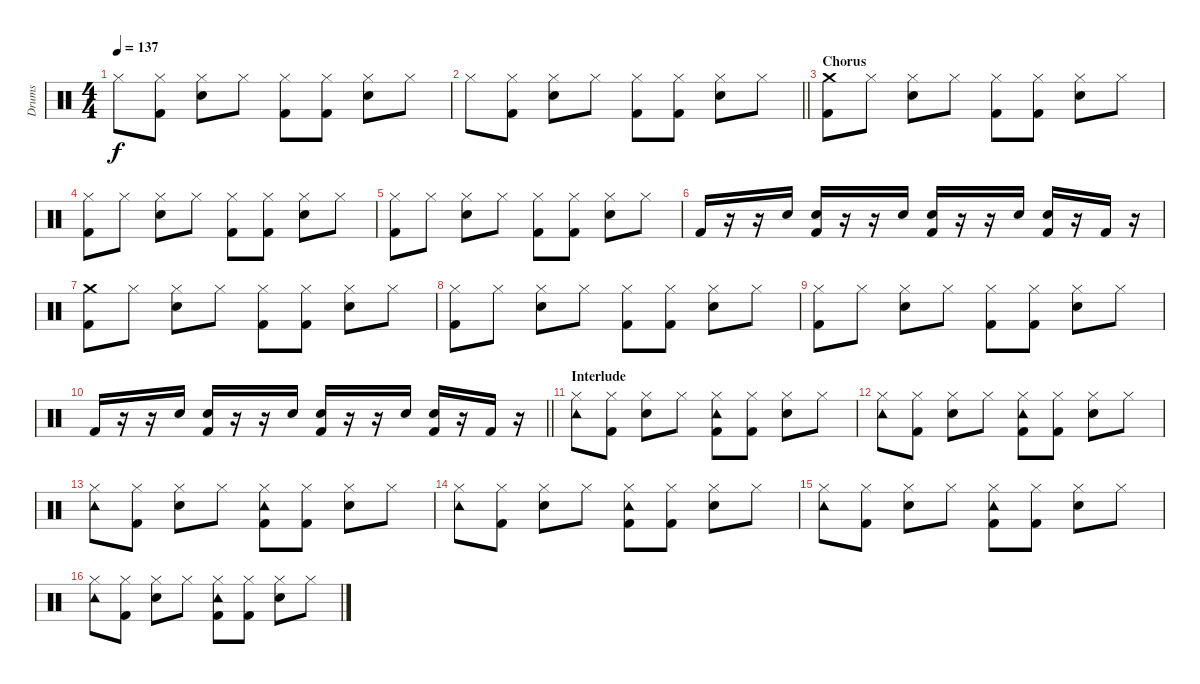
\track ("Drums" "Drums") {instrument percussion}
\staff {score}
\articulation defaults
\ts (4 4)
\tempo 137
\clef neutral
\ks c "Hi-Hat (closed)".8{dy f}
("Hi-Hat (closed)" "Kick (hit) 2").8 ("Hi-Hat (closed)" "Snare (hit) 2").8 "Hi-Hat (closed)".8 ("Hi-Hat (closed)" "Kick (hit) 2").8 ("Hi-Hat (closed)" "Kick (hit) 2").8 ("Hi-Hat (closed)" "Snare (hit) 2").8 "Hi-Hat (closed)".8 |
\barLineRight lightlight "Hi-Hat (closed)".8
("Hi-Hat (closed)" "Kick (hit) 2").8 ("Hi-Hat (closed)" "Snare (hit) 2").8 "Hi-Hat (closed)".8 ("Hi-Hat (closed)" "Kick (hit) 2").8 ("Hi-Hat (closed)" "Kick (hit) 2").8 ("Hi-Hat (closed)" "Snare (hit) 2").8 "Hi-Hat (closed)".8 |
\section ("" "Chorus")
("Crash medium (hit)" "Kick (hit) 2").8 "Hi-Hat (closed)".8 ("Hi-Hat (closed)" "Snare (hit) 2").8 "Hi-Hat (closed)".8 ("Hi-Hat (closed)" "Kick (hit) 2").8 ("Hi-Hat (closed)" "Kick (hit) 2").8 ("Hi-Hat (closed)" "Snare (hit) 2").8 "Hi-Hat (closed)".8 |
("Hi-Hat (closed)" "Kick (hit) 2").8 "Hi-Hat (closed)".8 ("Hi-Hat (closed)" "Snare (hit) 2").8 "Hi-Hat (closed)".8 ("Hi-Hat (closed)" "Kick (hit) 2").8 ("Hi-Hat (closed)" "Kick (hit) 2").8 ("Hi-Hat (closed)" "Snare (hit) 2").8 "Hi-Hat (closed)".8 |
("Hi-Hat (closed)" "Kick (hit) 2").8 "Hi-Hat (closed)".8 ("Hi-Hat (closed)" "Snare (hit) 2").8 "Hi-Hat (closed)".8 ("Hi-Hat (closed)" "Kick (hit) 2").8 ("Hi-Hat (closed)" "Kick (hit) 2").8 ("Hi-Hat (closed)" "Snare (hit) 2").8 "Hi-Hat (closed)".8 |
"Kick (hit) 2".16 r.16 r.16 "Snare (hit) 2".16 ("Snare (hit) 2" "Kick (hit) 2").16 r.16 r.16 "Snare (hit) 2".16 ("Snare (hit) 2" "Kick (hit) 2").16 r.16 r.16 "Snare (hit) 2".16 ("Snare (hit) 2" "Kick (hit) 2").16 r.16 "Kick (hit) 2".16 r.16 |
("Crash medium (hit)" "Kick (hit) 2").8 "Hi-Hat (closed)".8 ("Hi-Hat (closed)" "Snare (hit) 2").8 "Hi-Hat (closed)".8 ("Hi-Hat (closed)" "Kick (hit) 2").8 ("Hi-Hat (closed)" "Kick (hit) 2").8 ("Hi-Hat (closed)" "Snare (hit) 2").8 "Hi-Hat (closed)".8 |
("Hi-Hat (closed)" "Kick (hit) 2").8 "Hi-Hat (closed)".8 ("Hi-Hat (closed)" "Snare (hit) 2").8 "Hi-Hat (closed)".8 ("Hi-Hat (closed)" "Kick (hit) 2").8 ("Hi-Hat (closed)" "Kick (hit) 2").8 ("Hi-Hat (closed)" "Snare (hit) 2").8 "Hi-Hat (closed)".8 |
("Hi-Hat (closed)" "Kick (hit) 2").8 "Hi-Hat (closed)".8 ("Hi-Hat (closed)" "Snare (hit) 2").8 "Hi-Hat (closed)".8 ("Hi-Hat (closed)" "Kick (hit) 2").8 ("Hi-Hat (closed)" "Kick (hit) 2").8 ("Hi-Hat (closed)" "Snare (hit) 2").8 "Hi-Hat (closed)".8 |
\barLineRight lightlight "Kick (hit) 2".16
r.16 r.16 "Snare (hit) 2".16 ("Snare (hit) 2" "Kick (hit) 2").16 r.16 r.16 "Snare (hit) 2".16 ("Snare (hit) 2" "Kick (hit) 2").16 r.16 r.16 "Snare (hit) 2".16 ("Snare (hit) 2" "Kick (hit) 2").16 r.16 "Kick (hit) 2".16 r.16 |
\section ("" "Interlude")
("Hi-Hat (closed)" "Tambourine (hit)").8 ("Hi-Hat (closed)" "Kick (hit) 2").8 ("Hi-Hat (closed)" "Snare (hit) 2").8 "Hi-Hat (closed)".8 ("Hi-Hat (closed)" "Tambourine (hit)" "Kick (hit) 2").8 ("Hi-Hat (closed)" "Kick (hit) 2").8 ("Hi-Hat (closed)" "Snare (hit) 2").8 "Hi-Hat (closed)".8 |
("Hi-Hat (closed)" "Tambourine (hit)").8 ("Hi-Hat (closed)" "Kick (hit) 2").8 ("Hi-Hat (closed)" "Snare (hit) 2").8 "Hi-Hat (closed)".8 ("Hi-Hat (closed)" "Tambourine (hit)" "Kick (hit) 2").8 ("Hi-Hat (closed)" "Kick (hit) 2").8 ("Hi-Hat (closed)" "Snare (hit) 2").8 "Hi-Hat (closed)".8 |
("Hi-Hat (closed)" "Tambourine (hit)").8 ("Hi-Hat (closed)" "Kick (hit) 2").8 ("Hi-Hat (closed)" "Snare (hit) 2").8 "Hi-Hat (closed)".8 ("Hi-Hat (closed)" "Tambourine (hit)" "Kick (hit) 2").8 ("Hi-Hat (closed)" "Kick (hit) 2").8 ("Hi-Hat (closed)" "Snare (hit) 2").8 "Hi-Hat (closed)".8 |
("Hi-Hat (closed)" "Tambourine (hit)").8 ("Hi-Hat (closed)" "Kick (hit) 2").8 ("Hi-Hat (closed)" "Snare (hit) 2").8 "Hi-Hat (closed)".8 ("Hi-Hat (closed)" "Tambourine (hit)" "Kick (hit) 2").8 ("Hi-Hat (closed)" "Kick (hit) 2").8 ("Hi-Hat (closed)" "Snare (hit) 2").8 "Hi-Hat (closed)".8 |
("Hi-Hat (closed)" "Tambourine (hit)").8 ("Hi-Hat (closed)" "Kick (hit) 2").8 ("Hi-Hat (closed)" "Snare (hit) 2").8 "Hi-Hat (closed)".8 ("Hi-Hat (closed)" "Tambourine (hit)" "Kick (hit) 2").8 ("Hi-Hat (closed)" "Kick (hit) 2").8 ("Hi-Hat (closed)" "Snare (hit) 2").8 "Hi-Hat (closed)".8 |
("Hi-Hat (closed)" "Tambourine (hit)").8 ("Hi-Hat (closed)" "Kick (hit) 2").8 ("Hi-Hat (closed)" "Snare (hit) 2").8 "Hi-Hat (closed)".8 ("Hi-Hat (closed)" "Tambourine (hit)" "Kick (hit) 2").8 ("Hi-Hat (closed)" "Kick (hit) 2").8 ("Hi-Hat (closed)" "Snare (hit) 2").8 "Hi-Hat (closed)".8
